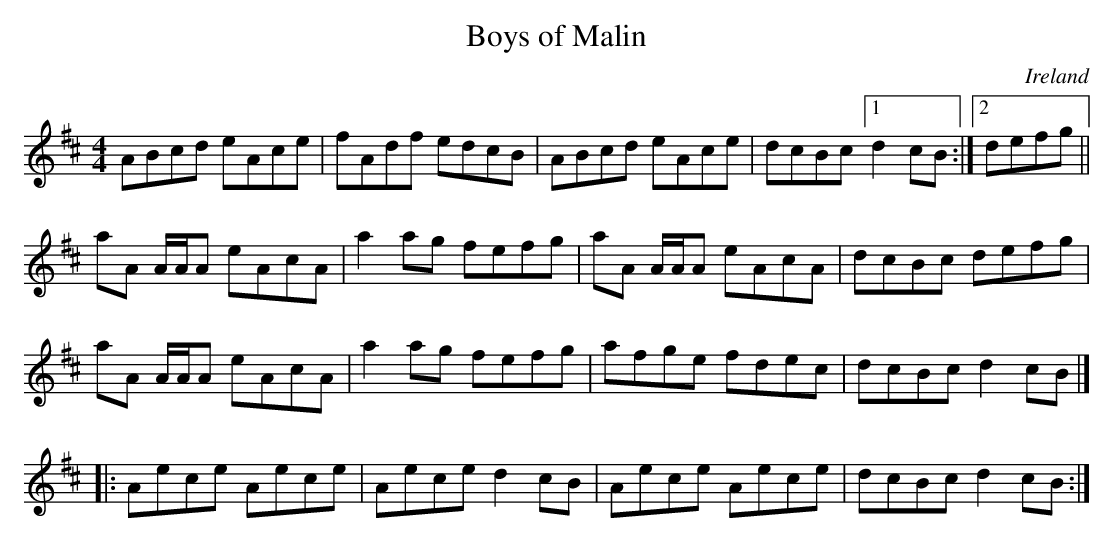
X:1
T:Boys of Malin
L:1/8
M:4/4
O:Ireland
K:A mixolydian
ABcd eAce | fAdf edcB | ABcd eAce | dcBc [1 d2cB :| [2 defg ||
aA A/A/A eAcA | a2ag fefg | aA A/A/A eAcA | dcBc defg |
aA A/A/A eAcA | a2ag fefg | afge fdec | dcBc d2cB |]
|: Aece Aece | Aece d2cB | Aece Aece | dcBc d2cB :|
